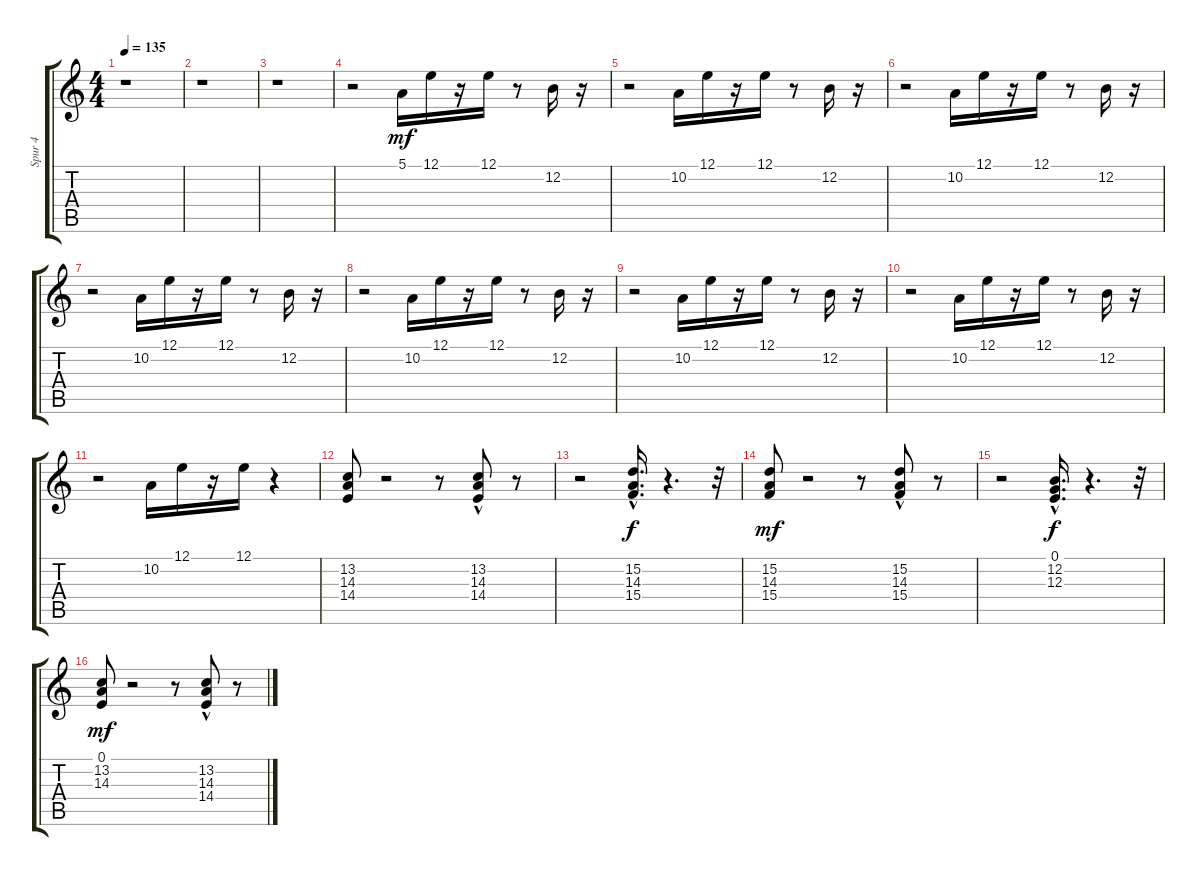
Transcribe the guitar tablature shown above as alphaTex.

\track ("Spur 4" "Spur 4") {instrument rockorgan}
\staff {score tabs}
\tuning (E4 B3 G3 D3 A2 E2) {hide}
\ts (4 4)
\tempo 135
\clef g2
\ks c
r.1{dy f} |
r.1 |
r.1 |
r.2 5.1.16{dy mf} 12.1.16 r.16 12.1.16 r.8 12.2.16 r.16 |
r.2 10.2.16 12.1.16 r.16 12.1.16 r.8 12.2.16 r.16 |
r.2 10.2.16 12.1.16 r.16 12.1.16 r.8 12.2.16 r.16 |
r.2 10.2.16 12.1.16 r.16 12.1.16 r.8 12.2.16 r.16 |
r.2 10.2.16 12.1.16 r.16 12.1.16 r.8 12.2.16 r.16 |
r.2 10.2.16 12.1.16 r.16 12.1.16 r.8 12.2.16 r.16 |
r.2 10.2.16 12.1.16 r.16 12.1.16 r.8 12.2.16 r.16 |
r.2 10.2.16 12.1.16 r.16 12.1.16 r.4 |
(13.2 14.3 14.4).8 r.2 r.8 (13.2{hac} 14.3 14.4).8 r.8 |
r.2 (15.2{hac} 14.3 15.4).16{d dy f} r.4{d} r.32 |
(15.2 14.3 15.4).8{dy mf} r.2 r.8 (15.2{hac} 14.3 15.4).8 r.8 |
r.2 (0.1 12.2{hac} 12.3).16{d dy f} r.4{d} r.32 |
(0.1 13.2 14.3).8{dy mf} r.2 r.8 (13.2{hac} 14.3 14.4).8 r.8
